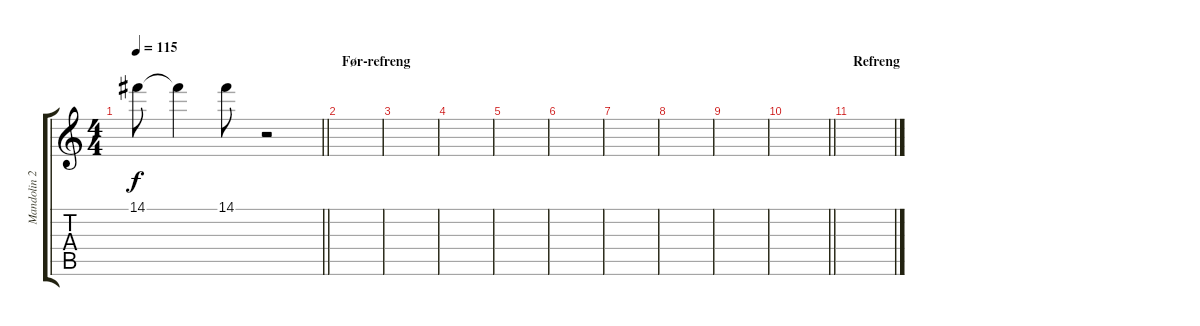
\track ("Mandolin 2" "Mandolin 2") {instrument acousticguitarsteel}
\staff {score tabs}
\tuning (E4 B3 G3 D3 A2 E2) {hide}
\ts (4 4)
\tempo 115
\clef g2
\barLineRight lightlight
\ks c
14.1{t}.8{dy f} 14.1{t}.4 14.1.8 r.2 |
\section ("" "Før-refreng")
|
|
|
|
|
|
|
|
\barLineRight lightlight
|
\section ("" "Refreng")
